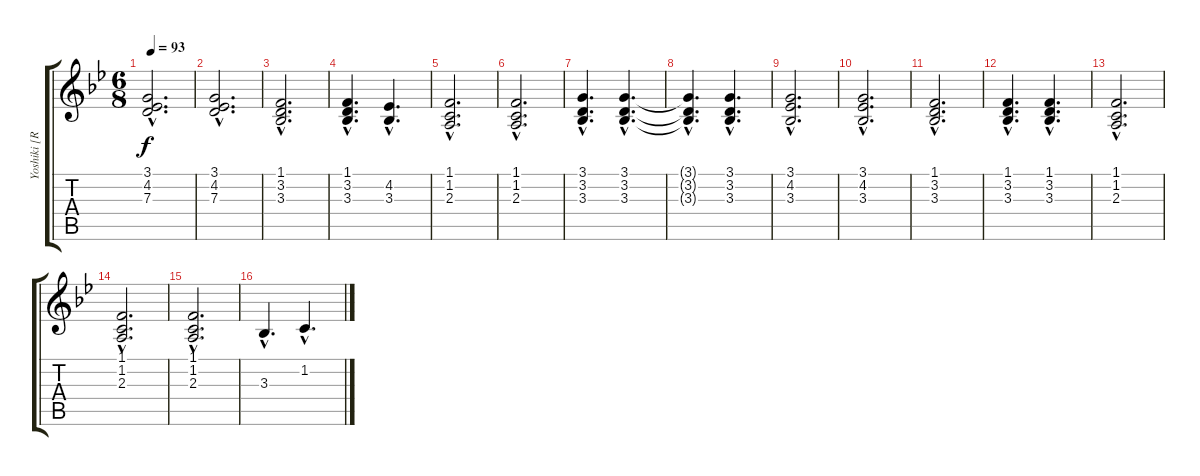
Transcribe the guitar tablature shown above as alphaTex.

\track ("Yoshiki [R]" "Yoshiki [R") {instrument acousticgrandpiano}
\staff {score tabs}
\tuning (E4 B3 G3 D3 A2 E2) {hide}
\ts (6 8)
\tempo 93
\clef g2
\ks bb
(3.1{hac} 4.2{hac} 7.3{hac}).2{d dy f} |
(3.1{hac} 4.2{hac} 7.3{hac}).2{d} |
(1.1{hac} 3.2{hac} 3.3{hac}).2{d} |
(1.1{hac} 3.2{hac} 3.3{hac}).4{d} (4.2{hac} 3.3{hac}).4{d} |
(1.1{hac} 1.2{hac} 2.3{hac}).2{d} |
(1.1{hac} 1.2{hac} 2.3{hac}).2{d} |
(3.1{hac} 3.2{hac} 3.3{hac}).4{d} (3.1{hac} 3.2{hac} 3.3{hac}).4{d} |
(3.1{hac t} 3.2{hac t} 3.3{hac t}).4{d} (3.1{hac} 3.2{hac} 3.3{hac}).4{d} |
(3.1{hac} 4.2{hac} 3.3{hac}).2{d} |
(3.1{hac} 4.2{hac} 3.3{hac}).2{d} |
(1.1{hac} 3.2{hac} 3.3{hac}).2{d} |
(1.1{hac} 3.2{hac} 3.3{hac}).4{d} (1.1{hac} 3.2{hac} 3.3{hac}).4{d} |
(1.1{hac} 1.2{hac} 2.3{hac}).2{d} |
(1.1{hac} 1.2{hac} 2.3{hac}).2{d} |
(1.1{hac} 1.2{hac} 2.3{hac}).2{d} |
3.3{hac}.4{d} 1.2{hac}.4{d}
